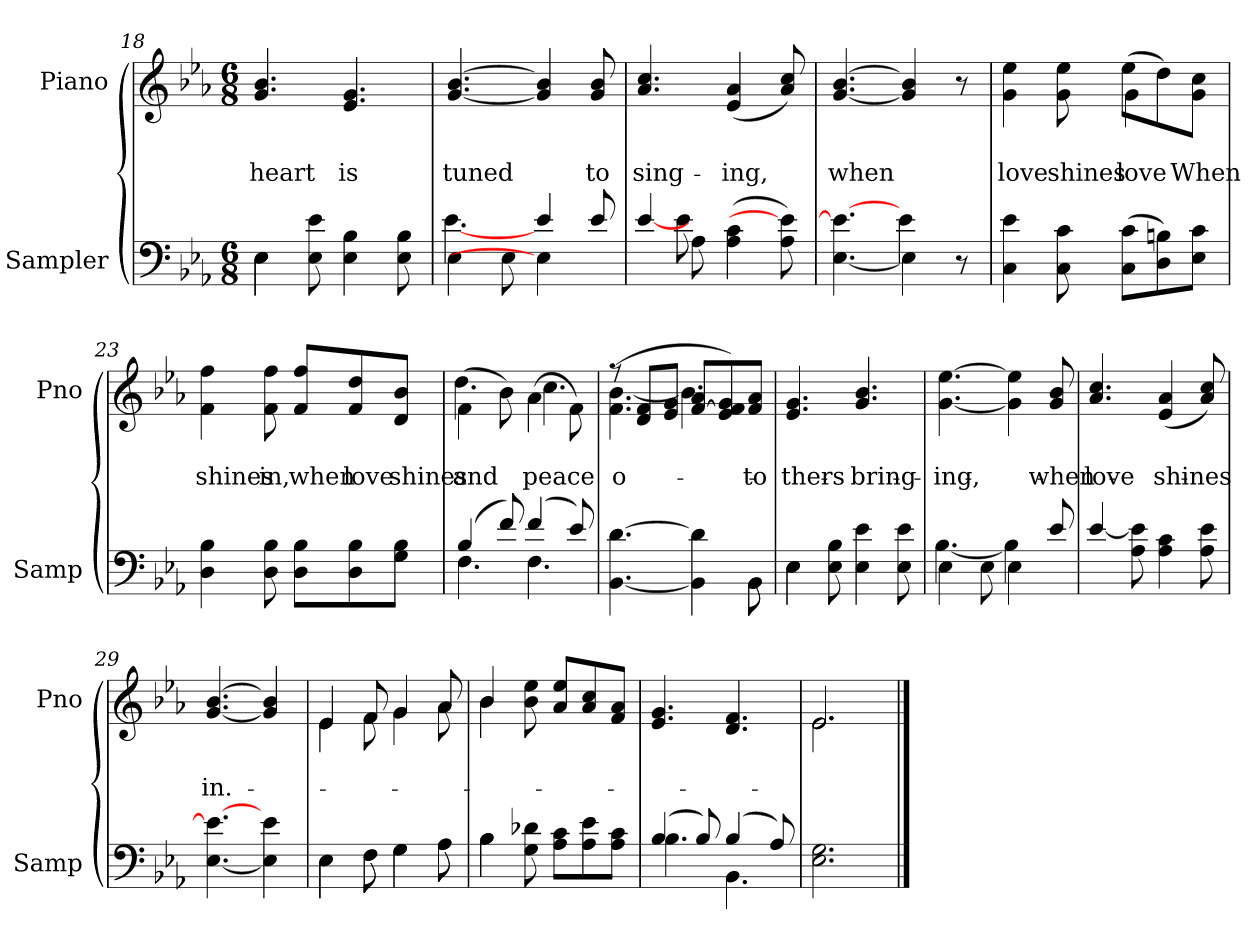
**kern	**kern	**text	**text
*part2	*part1	*part1	*part1
*staff2	*staff1	*staff1	*staff1
*I"Sampler	*I"Piano	*	*
*I'Samp	*I'Pno	*	*
*clefF4	*clefG2	*	*
*k[b-e-a-]	*k[b-e-a-]	*	*
*E-:	*E-:	*	*
*M6/8	*M6/8	*	*
=18	=18	=18	=18
*^	*	*	*
4E-\	4E-	4.g/ 4.b-/	.	heart
8E-\ 8e-\	2ryy	.	.	.
4E-\ 4B-\	.	4.e-/ 4.g/	.	is
8E-\ 8B-\	.	.	.	.
=19	=19	=19	=19	=19
4E-\	[4.e-	[4.g/ [4.b-/	.	tuned
8E-\	.	.	.	.
4e-/	4E-]	4g/] 4b-/]	.	.
8e-/	8ryy	8g/ 8b-/	.	to
=20	=20	=20	=20	=20
[4e-/	4ryy	4.a-/ 4.cc/	.	sing-
8A-\	8e-	.	.	.
(4A-\ 4c\	4.ryy	(4e-/ 4a-/	.	-ing,
8A-\ 8e-\])	.	8a-/ 8cc/)	.	.
=21	=21	=21	=21	=21
[4.E-\ 4.e-\_	4.ryy	[4.g/ [4.b-/	.	when
4E-\]	4e-	4g/] 4b-/]	.	.
8r	8ryy	8r	.	.
*v	*v	*	*	*
=22	=22	=22	=22
*	*^	*	*
4C\ 4e-\	4g\ 4ee-\	4.ryy	.	love
8C\ 8c\	8g\ 8ee-\	.	.	shines
(8C\ 8c\L	(8ee-\L	4g	.	love
8D\ 8Bn\)	8dd\)	.	.	.
8E-\ 8c\J	8g\ 8cc\J	8ryy	.	When
*	*v	*v	*	*
=23	=23	=23	=23
4D\ 4B-\	4f\ 4ff\	.	shines
8D\ 8B-\	8f\ 8ff\	.	in,
8D\ 8B-\L	8f/ 8ff/L	.	when
8D\ 8B-\	8f/ 8dd/	.	love
8G\ 8B-\J	8d/ 8b-/J	.	shines
=24	=24	=24	=24
*^	*^	*	*
(4B-/	4.F	(4f\	4.dd	.	and
8f/)	.	8b-\)	.	.	.
(4f/	4.F	(4a-\	4.cc	.	peace
8e-/)	.	8f\)	.	.	.
=25	=25	=25	=25	=25	=25
[4.BB-\ [4.d\	8ryy	(8r	4.f [4.b-	.	o-
*v	*v	*	*	*	*
.	8d/ 8f/L	.	.	.
.	8e-/ 8g/J	.	.	.
4BB-\] 4d\]	[8f/ 8a-/L	4.b-]	.	.
.	8e-/ 8f]/ 8g/)	.	.	.
*^	*	*	*	*
8BB-\	8BB-	8f/ 8a-/J	.	.	to
*	*	*v	*v	*	*
=26	=26	=26	=26	=26
4E-\	4E-	4.e-/ 4.g/	.	-thers
8E-\ 8B-\	2ryy	.	.	.
4E-\ 4e-\	.	4.g/ 4.b-/	.	bring-
8E-\ 8e-\	.	.	.	.
=27	=27	=27	=27	=27
4E-\	[4.B-	[4.g\ [4.ee-\	.	-ing,
8E-\	.	.	.	.
4E-\	4B-]	4g\] 4ee-\]	.	.
8e-/	8ryy	8g/ 8b-/	.	when
*v	*v	*	*	*
=28	=28	=28	=28
[4e-/	4.a-/ 4.cc/	.	love
8A-\ 8e-\]	.	.	.
4A-\ 4c\	(4e-/ 4a-/	.	shines
8A-\ 8e-\	8a-/ 8cc/)	.	.
=29	=29	=29	=29
[4.E-\ 4.e-\_	[4.g/ [4.b-/	.	in.
4E-\] 4e-\	4g/] 4b-/]	.	.
=30	=30	=30	=30
*^	*^	*	*
4E-\	4E-	4e-/	4e-	.	.
8F\	8F	8f/	8f	.	.
4G\	4G	4g/	4g	.	.
8A-\	8A-	8a-/	8a-	.	.
=31	=31	=31	=31	=31	=31
4B-\	4B-	4b-/	4b-	.	.
8G\ 8d-X\	2ryy	8b-\ 8ee-\	2ryy	.	.
8A-\ 8c\L	.	8a-/ 8ee-/L	.	.	.
8A-\ 8e-\	.	8a-/ 8cc/	.	.	.
8A-\ 8c\J	.	8f/ 8a-/J	.	.	.
*	*	*v	*v	*	*
=32	=32	=32	=32	=32
(4B-/	4.B-	4.e-/ 4.g/	.	.
8B-/)	.	.	.	.
(4B-/	4.BB-	4.d/ 4.f/	.	.
8A-/)	.	.	.	.
*v	*v	*	*	*
=33	=33	=33	=33
*	*^	*	*
2.E- 2.G	2.e-/	2.e-	.	.
*	*v	*v	*	*
==	==	==	==
*-	*-	*-	*-
